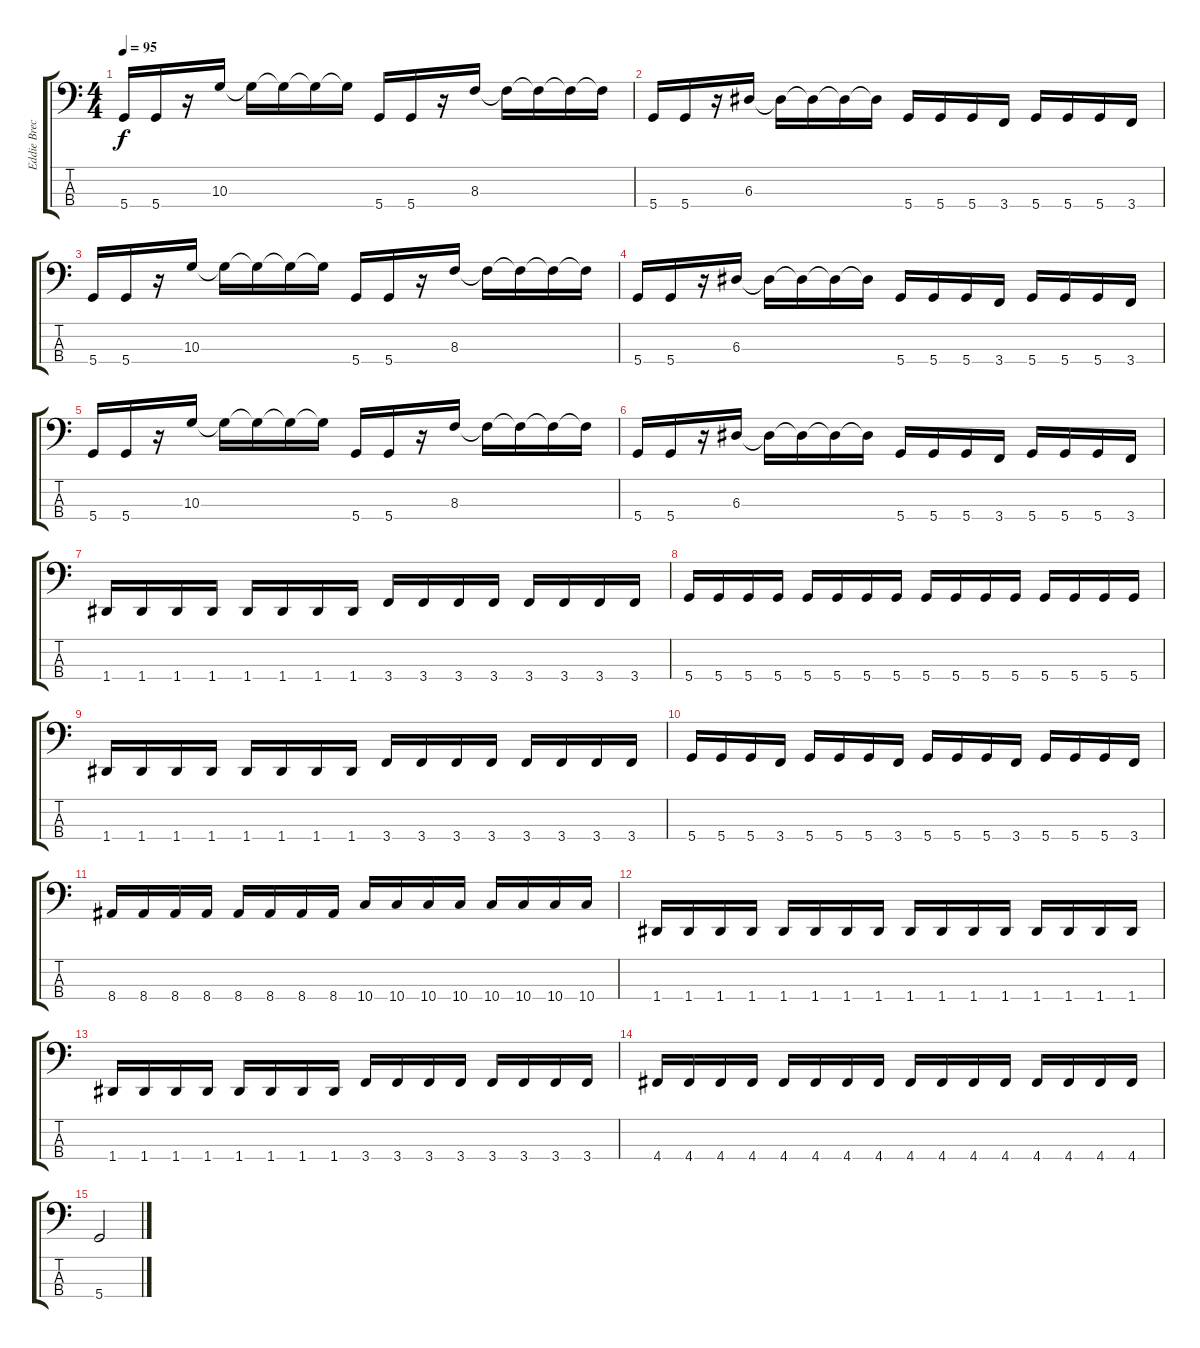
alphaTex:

\track ("Eddie Breckenridge" "Eddie Brec") {instrument electricbasspick}
\staff {score tabs}
\tuning (G2 D2 A1 D1) {hide}
\ts (4 4)
\tempo 95
\clef f4
\ks c
5.4.16{dy f} 5.4.16 r.16 10.3.16 10.3{t}.16 10.3{t}.16 10.3{t}.16 10.3{t}.16 5.4.16 5.4.16 r.16 8.3.16 8.3{t}.16 8.3{t}.16 8.3{t}.16 8.3{t}.16 |
5.4.16 5.4.16 r.16 6.3.16 6.3{t}.16 6.3{t}.16 6.3{t}.16 6.3{t}.16 5.4.16 5.4.16 5.4.16 3.4.16 5.4.16 5.4.16 5.4.16 3.4.16 |
5.4.16 5.4.16 r.16 10.3.16 10.3{t}.16 10.3{t}.16 10.3{t}.16 10.3{t}.16 5.4.16 5.4.16 r.16 8.3.16 8.3{t}.16 8.3{t}.16 8.3{t}.16 8.3{t}.16 |
5.4.16 5.4.16 r.16 6.3.16 6.3{t}.16 6.3{t}.16 6.3{t}.16 6.3{t}.16 5.4.16 5.4.16 5.4.16 3.4.16 5.4.16 5.4.16 5.4.16 3.4.16 |
5.4.16 5.4.16 r.16 10.3.16 10.3{t}.16 10.3{t}.16 10.3{t}.16 10.3{t}.16 5.4.16 5.4.16 r.16 8.3.16 8.3{t}.16 8.3{t}.16 8.3{t}.16 8.3{t}.16 |
5.4.16 5.4.16 r.16 6.3.16 6.3{t}.16 6.3{t}.16 6.3{t}.16 6.3{t}.16 5.4.16 5.4.16 5.4.16 3.4.16 5.4.16 5.4.16 5.4.16 3.4.16 |
1.4.16 1.4.16 1.4.16 1.4.16 1.4.16 1.4.16 1.4.16 1.4.16 3.4.16 3.4.16 3.4.16 3.4.16 3.4.16 3.4.16 3.4.16 3.4.16 |
5.4.16 5.4.16 5.4.16 5.4.16 5.4.16 5.4.16 5.4.16 5.4.16 5.4.16 5.4.16 5.4.16 5.4.16 5.4.16 5.4.16 5.4.16 5.4.16 |
1.4.16 1.4.16 1.4.16 1.4.16 1.4.16 1.4.16 1.4.16 1.4.16 3.4.16 3.4.16 3.4.16 3.4.16 3.4.16 3.4.16 3.4.16 3.4.16 |
5.4.16 5.4.16 5.4.16 3.4.16 5.4.16 5.4.16 5.4.16 3.4.16 5.4.16 5.4.16 5.4.16 3.4.16 5.4.16 5.4.16 5.4.16 3.4.16 |
8.4.16 8.4.16 8.4.16 8.4.16 8.4.16 8.4.16 8.4.16 8.4.16 10.4.16 10.4.16 10.4.16 10.4.16 10.4.16 10.4.16 10.4.16 10.4.16 |
1.4.16 1.4.16 1.4.16 1.4.16 1.4.16 1.4.16 1.4.16 1.4.16 1.4.16 1.4.16 1.4.16 1.4.16 1.4.16 1.4.16 1.4.16 1.4.16 |
1.4.16 1.4.16 1.4.16 1.4.16 1.4.16 1.4.16 1.4.16 1.4.16 3.4.16 3.4.16 3.4.16 3.4.16 3.4.16 3.4.16 3.4.16 3.4.16 |
4.4.16 4.4.16 4.4.16 4.4.16 4.4.16 4.4.16 4.4.16 4.4.16 4.4.16 4.4.16 4.4.16 4.4.16 4.4.16 4.4.16 4.4.16 4.4.16 |
5.4.2
